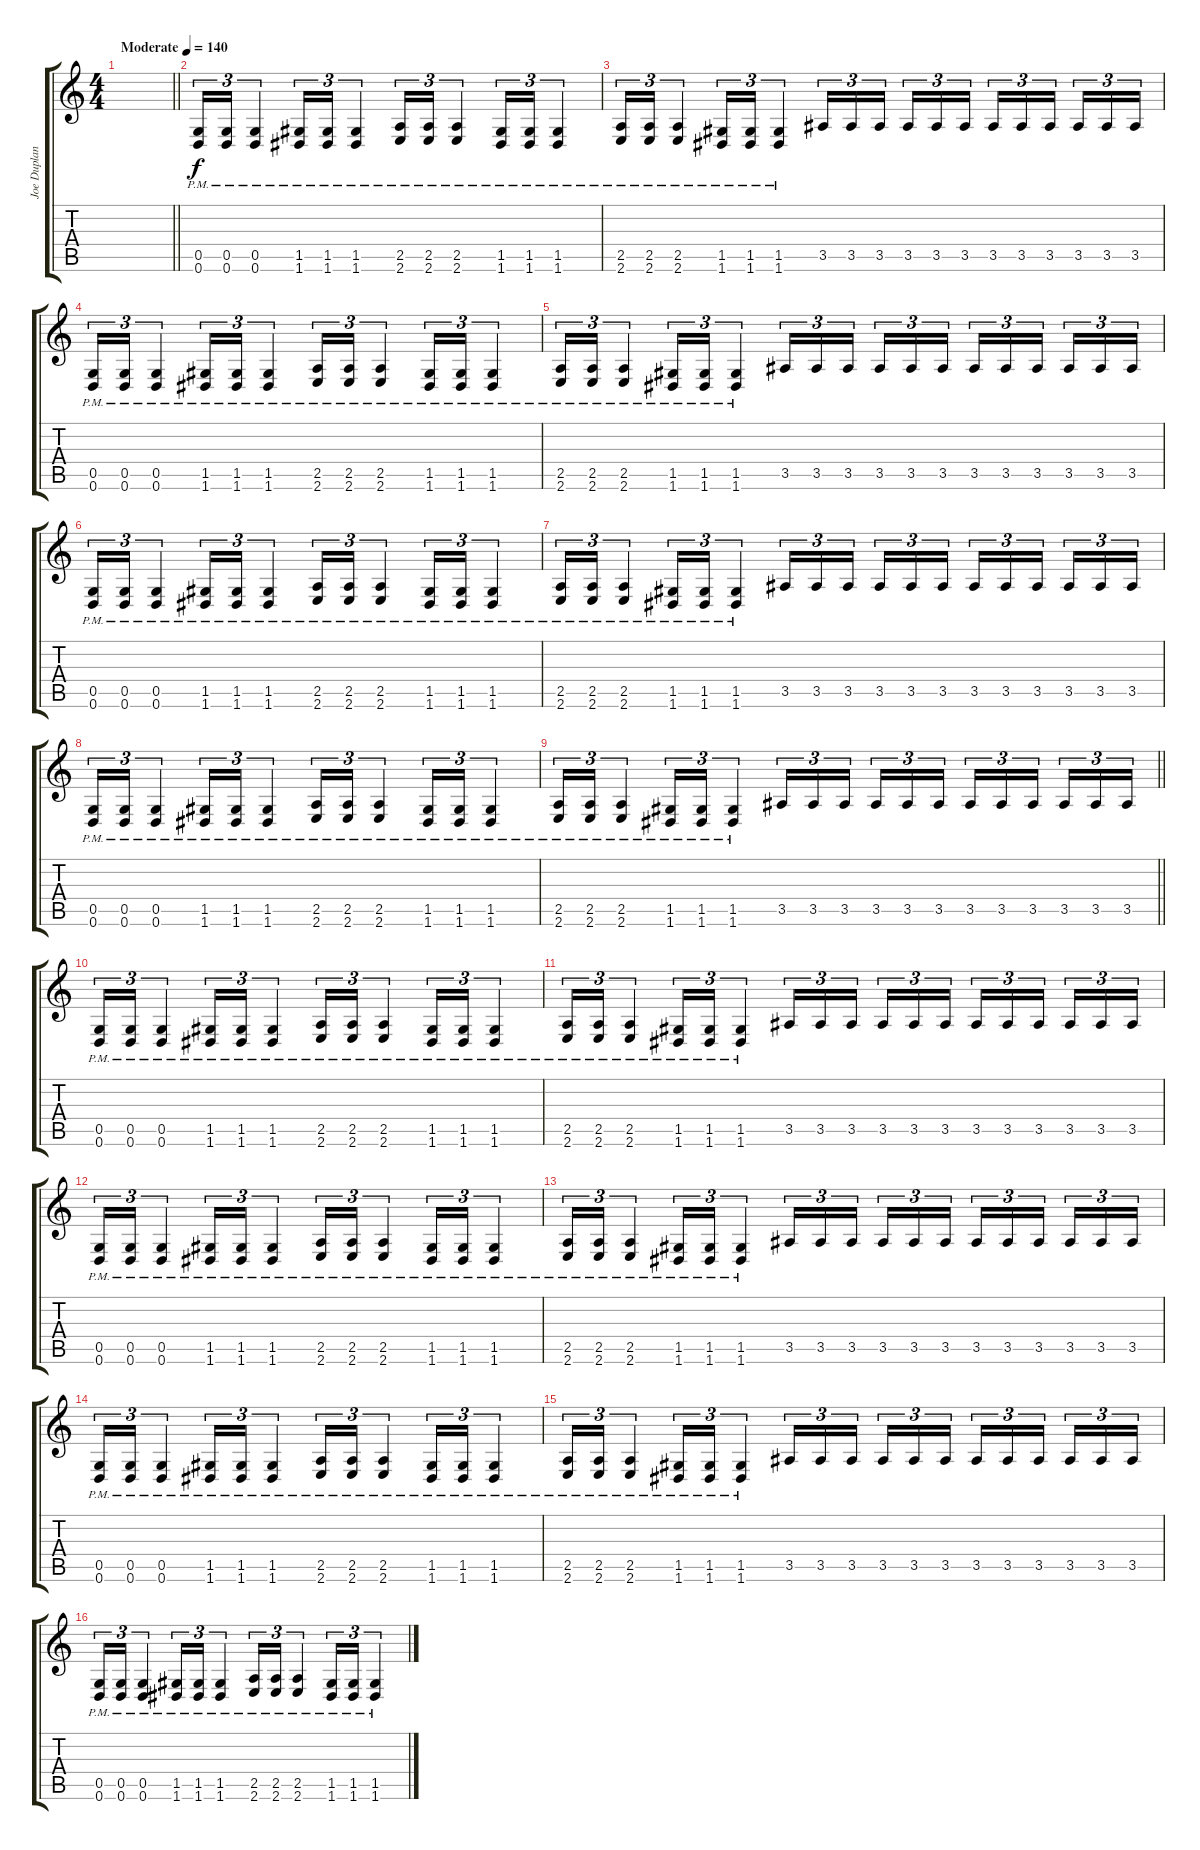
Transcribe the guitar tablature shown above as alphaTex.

\track ("Joe Duplantier" "Joe Duplan") {instrument distortionguitar}
\staff {score tabs}
\tuning (D4 A3 F3 C3 G2 D2) {hide}
\ts (4 4)
\tempo (140 "Moderate")
\clef g2
\barLineRight lightlight
\ks c
|
\section ("" "")
(0.5 0.6{pm}).16{tu (3 2)} (0.5 0.6{pm}).16{tu (3 2)} (0.5 0.6{pm}).4{tu (3 2)} (1.5 1.6{pm}).16{tu (3 2)} (1.5 1.6{pm}).16{tu (3 2)} (1.5 1.6{pm}).4{tu (3 2)} (2.5 2.6{pm}).16{tu (3 2)} (2.5 2.6{pm}).16{tu (3 2)} (2.5 2.6{pm}).4{tu (3 2)} (1.5 1.6{pm}).16{tu (3 2)} (1.5 1.6{pm}).16{tu (3 2)} (1.5 1.6{pm}).4{tu (3 2)} |
(2.5 2.6{pm}).16{tu (3 2)} (2.5 2.6{pm}).16{tu (3 2)} (2.5 2.6{pm}).4{tu (3 2)} (1.5 1.6{pm}).16{tu (3 2)} (1.5 1.6{pm}).16{tu (3 2)} (1.5 1.6{pm}).4{tu (3 2)} 3.5.16{tu (3 2)} 3.5.16{tu (3 2)} 3.5.16{tu (3 2) beam splitsecondary} 3.5.16{tu (3 2)} 3.5.16{tu (3 2)} 3.5.16{tu (3 2)} 3.5.16{tu (3 2)} 3.5.16{tu (3 2)} 3.5.16{tu (3 2) beam splitsecondary} 3.5.16{tu (3 2)} 3.5.16{tu (3 2)} 3.5.16{tu (3 2)} |
(0.5 0.6{pm}).16{tu (3 2)} (0.5 0.6{pm}).16{tu (3 2)} (0.5 0.6{pm}).4{tu (3 2)} (1.5 1.6{pm}).16{tu (3 2)} (1.5 1.6{pm}).16{tu (3 2)} (1.5 1.6{pm}).4{tu (3 2)} (2.5 2.6{pm}).16{tu (3 2)} (2.5 2.6{pm}).16{tu (3 2)} (2.5 2.6{pm}).4{tu (3 2)} (1.5 1.6{pm}).16{tu (3 2)} (1.5 1.6{pm}).16{tu (3 2)} (1.5 1.6{pm}).4{tu (3 2)} |
(2.5 2.6{pm}).16{tu (3 2)} (2.5 2.6{pm}).16{tu (3 2)} (2.5 2.6{pm}).4{tu (3 2)} (1.5 1.6{pm}).16{tu (3 2)} (1.5 1.6{pm}).16{tu (3 2)} (1.5 1.6{pm}).4{tu (3 2)} 3.5.16{tu (3 2)} 3.5.16{tu (3 2)} 3.5.16{tu (3 2) beam splitsecondary} 3.5.16{tu (3 2)} 3.5.16{tu (3 2)} 3.5.16{tu (3 2)} 3.5.16{tu (3 2)} 3.5.16{tu (3 2)} 3.5.16{tu (3 2) beam splitsecondary} 3.5.16{tu (3 2)} 3.5.16{tu (3 2)} 3.5.16{tu (3 2)} |
(0.5 0.6{pm}).16{tu (3 2)} (0.5 0.6{pm}).16{tu (3 2)} (0.5 0.6{pm}).4{tu (3 2)} (1.5 1.6{pm}).16{tu (3 2)} (1.5 1.6{pm}).16{tu (3 2)} (1.5 1.6{pm}).4{tu (3 2)} (2.5 2.6{pm}).16{tu (3 2)} (2.5 2.6{pm}).16{tu (3 2)} (2.5 2.6{pm}).4{tu (3 2)} (1.5 1.6{pm}).16{tu (3 2)} (1.5 1.6{pm}).16{tu (3 2)} (1.5 1.6{pm}).4{tu (3 2)} |
(2.5 2.6{pm}).16{tu (3 2)} (2.5 2.6{pm}).16{tu (3 2)} (2.5 2.6{pm}).4{tu (3 2)} (1.5 1.6{pm}).16{tu (3 2)} (1.5 1.6{pm}).16{tu (3 2)} (1.5 1.6{pm}).4{tu (3 2)} 3.5.16{tu (3 2)} 3.5.16{tu (3 2)} 3.5.16{tu (3 2) beam splitsecondary} 3.5.16{tu (3 2)} 3.5.16{tu (3 2)} 3.5.16{tu (3 2)} 3.5.16{tu (3 2)} 3.5.16{tu (3 2)} 3.5.16{tu (3 2) beam splitsecondary} 3.5.16{tu (3 2)} 3.5.16{tu (3 2)} 3.5.16{tu (3 2)} |
(0.5 0.6{pm}).16{tu (3 2)} (0.5 0.6{pm}).16{tu (3 2)} (0.5 0.6{pm}).4{tu (3 2)} (1.5 1.6{pm}).16{tu (3 2)} (1.5 1.6{pm}).16{tu (3 2)} (1.5 1.6{pm}).4{tu (3 2)} (2.5 2.6{pm}).16{tu (3 2)} (2.5 2.6{pm}).16{tu (3 2)} (2.5 2.6{pm}).4{tu (3 2)} (1.5 1.6{pm}).16{tu (3 2)} (1.5 1.6{pm}).16{tu (3 2)} (1.5 1.6{pm}).4{tu (3 2)} |
\barLineRight lightlight
(2.5 2.6{pm}).16{tu (3 2)} (2.5 2.6{pm}).16{tu (3 2)} (2.5 2.6{pm}).4{tu (3 2)} (1.5 1.6{pm}).16{tu (3 2)} (1.5 1.6{pm}).16{tu (3 2)} (1.5 1.6{pm}).4{tu (3 2)} 3.5.16{tu (3 2)} 3.5.16{tu (3 2)} 3.5.16{tu (3 2) beam splitsecondary} 3.5.16{tu (3 2)} 3.5.16{tu (3 2)} 3.5.16{tu (3 2)} 3.5.16{tu (3 2)} 3.5.16{tu (3 2)} 3.5.16{tu (3 2) beam splitsecondary} 3.5.16{tu (3 2)} 3.5.16{tu (3 2)} 3.5.16{tu (3 2)} |
\section ("" "")
(0.5 0.6{pm}).16{tu (3 2)} (0.5 0.6{pm}).16{tu (3 2)} (0.5 0.6{pm}).4{tu (3 2)} (1.5 1.6{pm}).16{tu (3 2)} (1.5 1.6{pm}).16{tu (3 2)} (1.5 1.6{pm}).4{tu (3 2)} (2.5 2.6{pm}).16{tu (3 2)} (2.5 2.6{pm}).16{tu (3 2)} (2.5 2.6{pm}).4{tu (3 2)} (1.5 1.6{pm}).16{tu (3 2)} (1.5 1.6{pm}).16{tu (3 2)} (1.5 1.6{pm}).4{tu (3 2)} |
(2.5 2.6{pm}).16{tu (3 2)} (2.5 2.6{pm}).16{tu (3 2)} (2.5 2.6{pm}).4{tu (3 2)} (1.5 1.6{pm}).16{tu (3 2)} (1.5 1.6{pm}).16{tu (3 2)} (1.5 1.6{pm}).4{tu (3 2)} 3.5.16{tu (3 2)} 3.5.16{tu (3 2)} 3.5.16{tu (3 2) beam splitsecondary} 3.5.16{tu (3 2)} 3.5.16{tu (3 2)} 3.5.16{tu (3 2)} 3.5.16{tu (3 2)} 3.5.16{tu (3 2)} 3.5.16{tu (3 2) beam splitsecondary} 3.5.16{tu (3 2)} 3.5.16{tu (3 2)} 3.5.16{tu (3 2)} |
(0.5 0.6{pm}).16{tu (3 2)} (0.5 0.6{pm}).16{tu (3 2)} (0.5 0.6{pm}).4{tu (3 2)} (1.5 1.6{pm}).16{tu (3 2)} (1.5 1.6{pm}).16{tu (3 2)} (1.5 1.6{pm}).4{tu (3 2)} (2.5 2.6{pm}).16{tu (3 2)} (2.5 2.6{pm}).16{tu (3 2)} (2.5 2.6{pm}).4{tu (3 2)} (1.5 1.6{pm}).16{tu (3 2)} (1.5 1.6{pm}).16{tu (3 2)} (1.5 1.6{pm}).4{tu (3 2)} |
(2.5 2.6{pm}).16{tu (3 2)} (2.5 2.6{pm}).16{tu (3 2)} (2.5 2.6{pm}).4{tu (3 2)} (1.5 1.6{pm}).16{tu (3 2)} (1.5 1.6{pm}).16{tu (3 2)} (1.5 1.6{pm}).4{tu (3 2)} 3.5.16{tu (3 2)} 3.5.16{tu (3 2)} 3.5.16{tu (3 2) beam splitsecondary} 3.5.16{tu (3 2)} 3.5.16{tu (3 2)} 3.5.16{tu (3 2)} 3.5.16{tu (3 2)} 3.5.16{tu (3 2)} 3.5.16{tu (3 2) beam splitsecondary} 3.5.16{tu (3 2)} 3.5.16{tu (3 2)} 3.5.16{tu (3 2)} |
(0.5 0.6{pm}).16{tu (3 2)} (0.5 0.6{pm}).16{tu (3 2)} (0.5 0.6{pm}).4{tu (3 2)} (1.5 1.6{pm}).16{tu (3 2)} (1.5 1.6{pm}).16{tu (3 2)} (1.5 1.6{pm}).4{tu (3 2)} (2.5 2.6{pm}).16{tu (3 2)} (2.5 2.6{pm}).16{tu (3 2)} (2.5 2.6{pm}).4{tu (3 2)} (1.5 1.6{pm}).16{tu (3 2)} (1.5 1.6{pm}).16{tu (3 2)} (1.5 1.6{pm}).4{tu (3 2)} |
(2.5 2.6{pm}).16{tu (3 2)} (2.5 2.6{pm}).16{tu (3 2)} (2.5 2.6{pm}).4{tu (3 2)} (1.5 1.6{pm}).16{tu (3 2)} (1.5 1.6{pm}).16{tu (3 2)} (1.5 1.6{pm}).4{tu (3 2)} 3.5.16{tu (3 2)} 3.5.16{tu (3 2)} 3.5.16{tu (3 2) beam splitsecondary} 3.5.16{tu (3 2)} 3.5.16{tu (3 2)} 3.5.16{tu (3 2)} 3.5.16{tu (3 2)} 3.5.16{tu (3 2)} 3.5.16{tu (3 2) beam splitsecondary} 3.5.16{tu (3 2)} 3.5.16{tu (3 2)} 3.5.16{tu (3 2)} |
(0.5 0.6{pm}).16{tu (3 2)} (0.5 0.6{pm}).16{tu (3 2)} (0.5 0.6{pm}).4{tu (3 2)} (1.5 1.6{pm}).16{tu (3 2)} (1.5 1.6{pm}).16{tu (3 2)} (1.5 1.6{pm}).4{tu (3 2)} (2.5 2.6{pm}).16{tu (3 2)} (2.5 2.6{pm}).16{tu (3 2)} (2.5 2.6{pm}).4{tu (3 2)} (1.5 1.6{pm}).16{tu (3 2)} (1.5 1.6{pm}).16{tu (3 2)} (1.5 1.6{pm}).4{tu (3 2)}
